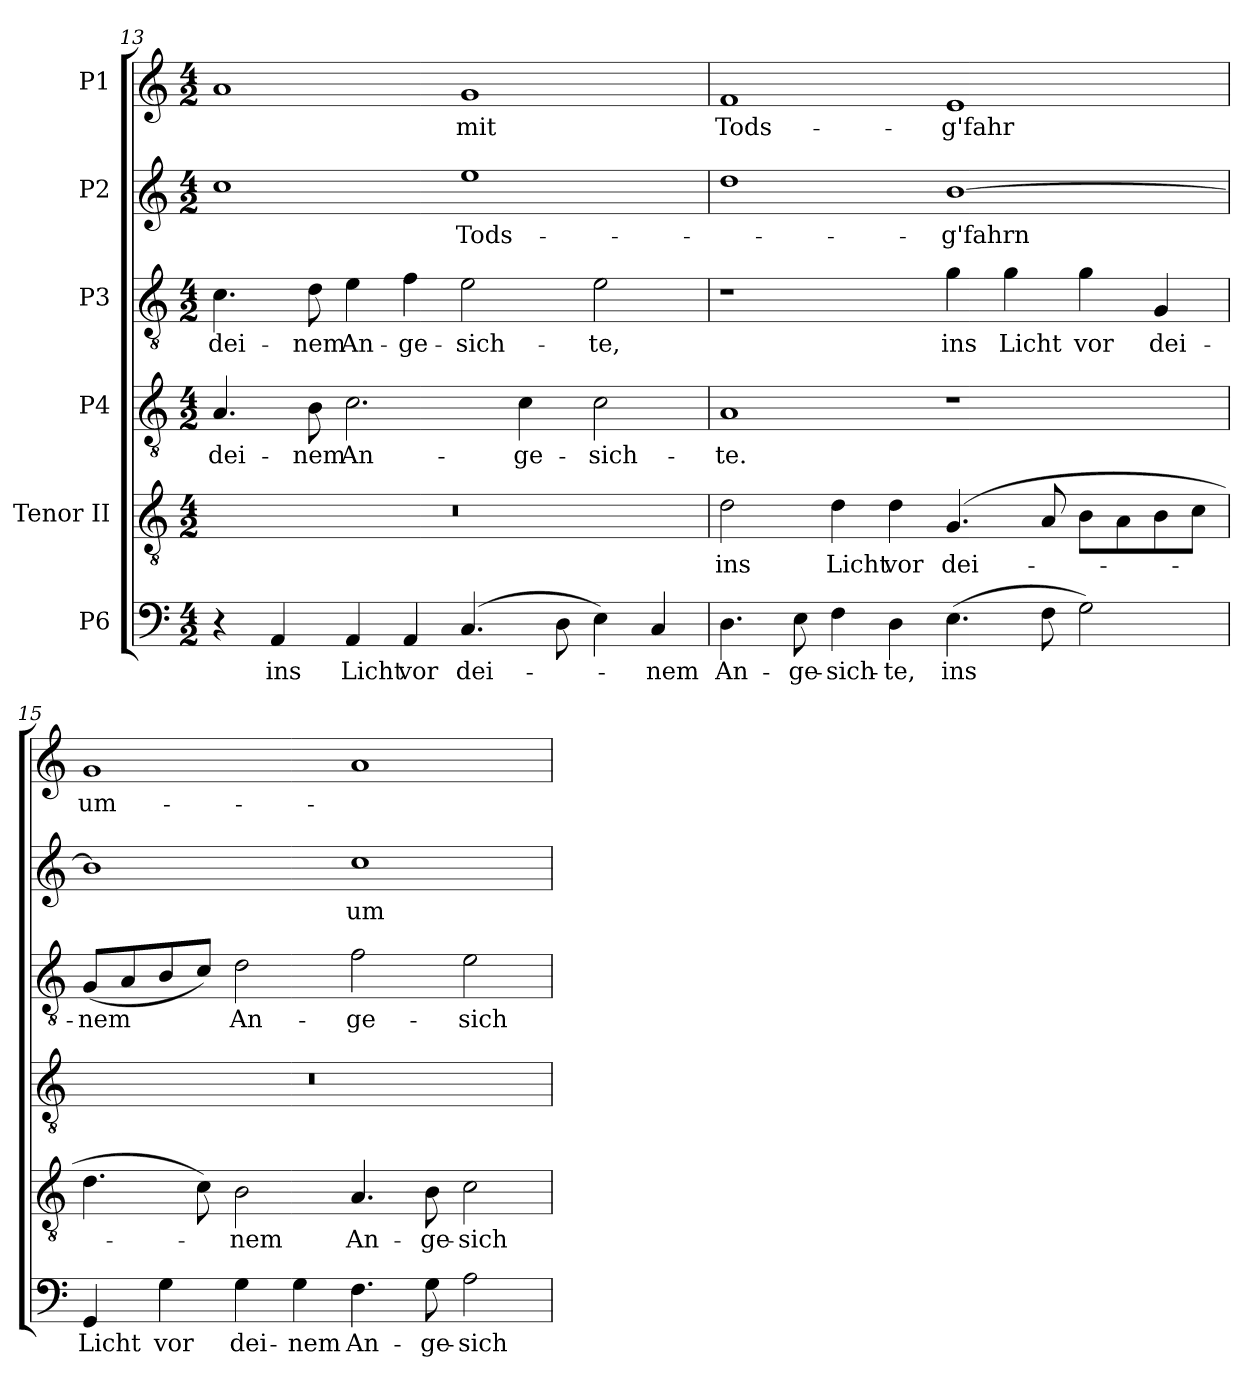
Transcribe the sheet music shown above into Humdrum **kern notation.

**kern	**text	**kern	**text	**kern	**text	**kern	**text	**kern	**text	**kern	**text
*part6	*part6	*part5	*part5	*part4	*part4	*part3	*part3	*part2	*part2	*part1	*part1
*staff6	*staff6	*staff5	*staff5	*staff4	*staff4	*staff3	*staff3	*staff2	*staff2	*staff1	*staff1
*I"P6	*	*I"Tenor II	*	*I"P4	*	*I"P3	*	*I"P2	*	*I"P1	*
*clefF4	*	*clefGv2	*	*clefGv2	*	*clefGv2	*	*clefG2	*	*clefG2	*
*	*	*ITrd7c12	*	*ITrd7c12	*	*ITrd7c12	*	*	*	*	*
*k[]	*	*k[]	*	*k[]	*	*k[]	*	*k[]	*	*k[]	*
*C:	*	*C:	*	*C:	*	*C:	*	*C:	*	*C:	*
*M4/2	*	*M4/2	*	*M4/2	*	*M4/2	*	*M4/2	*	*M4/2	*
=13	=13	=13	=13	=13	=13	=13	=13	=13	=13	=13	=13
!	!	!LO:N:vis=1	!	!	!	!	!	!	!	!	!
!	!	!	!	!	!LO:LY:b:color=#000000	!	!	!	!	!	!
!	!	!	!	!	!	!	!LO:LY:b:color=#000000	!	!	!	!
4r	.	0r	.	4.AAi/	dei-	4.Ci\	dei-	1cci	.	1ai	.
!	!LO:LY:b:color=#000000	!	!	!	!	!	!	!	!	!	!
4AAi/	ins	.	.	.	.	.	.	.	.	.	.
!	!	!	!	!	!LO:LY:b:color=#000000	!	!	!	!	!	!
!	!	!	!	!	!	!	!LO:LY:b:color=#000000	!	!	!	!
.	.	.	.	8BBi\	-nem	8Di\	-nem	.	.	.	.
!	!LO:LY:b:color=#000000	!	!	!	!	!	!	!	!	!	!
!	!	!	!	!	!LO:LY:b:color=#000000	!	!	!	!	!	!
!	!	!	!	!	!	!	!LO:LY:b:color=#000000	!	!	!	!
4AAi/	Licht	.	.	2.Ci\	An-	4Ei\	An-	.	.	.	.
!	!LO:LY:b:color=#000000	!	!	!	!	!	!	!	!	!	!
!	!	!	!	!	!	!	!LO:LY:b:color=#000000	!	!	!	!
4AAi/	vor	.	.	.	.	4Fi\	-ge-	.	.	.	.
!	!LO:LY:b:color=#000000	!	!	!	!	!	!	!	!	!	!
!	!	!	!	!	!	!	!LO:LY:b:color=#000000	!	!	!	!
!	!	!	!	!	!	!	!	!	!LO:LY:b:color=#000000	!	!
!	!	!	!	!	!	!	!	!	!	!	!LO:LY:b:color=#000000
(4.Ci/	dei-	.	.	.	.	2Ei\	-sich-	1eei	Tods-	1gi	mit
!	!	!	!	!	!LO:LY:b:color=#000000	!	!	!	!	!	!
.	.	.	.	4Ci\	-ge-	.	.	.	.	.	.
8Di\	.	.	.	.	.	.	.	.	.	.	.
!	!	!	!	!	!LO:LY:b:color=#000000	!	!	!	!	!	!
!	!	!	!	!	!	!	!LO:LY:b:color=#000000	!	!	!	!
4Ei\)	.	.	.	2Ci\	-sich-	2Ei\	-te,	.	.	.	.
!	!LO:LY:b:color=#000000	!	!	!	!	!	!	!	!	!	!
4Ci/	-nem	.	.	.	.	.	.	.	.	.	.
!!LO:PB:g=z
=14	=14	=14	=14	=14	=14	=14	=14	=14	=14	=14	=14
!	!LO:LY:b:color=#000000	!	!	!	!	!	!	!	!	!	!
!	!	!	!LO:LY:b:color=#000000	!	!	!	!	!	!	!	!
!	!	!	!	!	!LO:LY:b:color=#000000	!	!	!	!	!	!
!	!	!	!	!	!	!	!	!	!	!	!LO:LY:b:color=#000000
4.Di\	An-	2Di\	ins	1AAi	-te.	1r	.	1ddi	.	1fi	Tods-
!	!LO:LY:b:color=#000000	!	!	!	!	!	!	!	!	!	!
8Ei\	-ge-	.	.	.	.	.	.	.	.	.	.
!	!LO:LY:b:color=#000000	!	!	!	!	!	!	!	!	!	!
!	!	!	!LO:LY:b:color=#000000	!	!	!	!	!	!	!	!
4Fi\	-sich-	4Di\	Licht	.	.	.	.	.	.	.	.
!	!LO:LY:b:color=#000000	!	!	!	!	!	!	!	!	!	!
!	!	!	!LO:LY:b:color=#000000	!	!	!	!	!	!	!	!
4Di\	-te,	4Di\	vor	.	.	.	.	.	.	.	.
!	!LO:LY:b:color=#000000	!	!	!	!	!	!	!	!	!	!
!	!	!	!LO:LY:b:color=#000000	!	!	!	!	!	!	!	!
!	!	!	!	!	!	!	!LO:LY:b:color=#000000	!	!	!	!
!	!	!	!	!	!	!	!	!	!LO:LY:b:color=#000000	!	!
!	!	!	!	!	!	!	!	!	!	!	!LO:LY:b:color=#000000
(4.Ei\	ins	(4.GGi/	dei-	1r	.	4Gi\	ins	[1bi	-g'fahrn	1ei	-g'fahr
!	!	!	!	!	!	!	!LO:LY:b:color=#000000	!	!	!	!
.	.	.	.	.	.	4Gi\	Licht	.	.	.	.
8Fi\	.	8AAi/	.	.	.	.	.	.	.	.	.
!	!	!	!	!	!	!	!LO:LY:b:color=#000000	!	!	!	!
2Gi\)	.	8BBi\L	.	.	.	4Gi\	vor	.	.	.	.
.	.	8AAi\	.	.	.	.	.	.	.	.	.
!	!	!	!	!	!	!	!LO:LY:b:color=#000000	!	!	!	!
.	.	8BBi\	.	.	.	4GGi/	dei-	.	.	.	.
.	.	8Ci\J	.	.	.	.	.	.	.	.	.
=15	=15	=15	=15	=15	=15	=15	=15	=15	=15	=15	=15
!	!LO:LY:b:color=#000000	!	!	!LO:N:vis=1	!	!	!	!	!	!	!
!	!	!	!	!	!	!	!LO:LY:b:color=#000000	!	!	!	!
!	!	!	!	!	!	!	!	!	!	!	!LO:LY:b:color=#000000
4GGi/	Licht	4.Di\	.	0r	.	(8GGi/L	-nem	1bi]	.	1gi	um-
.	.	.	.	.	.	8AAi/	.	.	.	.	.
!	!LO:LY:b:color=#000000	!	!	!	!	!	!	!	!	!	!
4Gi\	vor	.	.	.	.	8BBi/	.	.	.	.	.
.	.	8Ci\)	.	.	.	8Ci/J)	.	.	.	.	.
!	!LO:LY:b:color=#000000	!	!	!	!	!	!	!	!	!	!
!	!	!	!LO:LY:b:color=#000000	!	!	!	!	!	!	!	!
!	!	!	!	!	!	!	!LO:LY:b:color=#000000	!	!	!	!
4Gi\	dei-	2BBi\	-nem	.	.	2Di\	An-	.	.	.	.
!	!LO:LY:b:color=#000000	!	!	!	!	!	!	!	!	!	!
4Gi\	-nem	.	.	.	.	.	.	.	.	.	.
!	!LO:LY:b:color=#000000	!	!	!	!	!	!	!	!	!	!
!	!	!	!LO:LY:b:color=#000000	!	!	!	!	!	!	!	!
!	!	!	!	!	!	!	!LO:LY:b:color=#000000	!	!	!	!
!	!	!	!	!	!	!	!	!	!LO:LY:b:color=#000000	!	!
4.Fi\	An-	4.AAi/	An-	.	.	2Fi\	-ge-	1cci	um-	1ai	.
!	!LO:LY:b:color=#000000	!	!	!	!	!	!	!	!	!	!
!	!	!	!LO:LY:b:color=#000000	!	!	!	!	!	!	!	!
8Gi\	-ge-	8BBi\	-ge-	.	.	.	.	.	.	.	.
!	!LO:LY:b:color=#000000	!	!	!	!	!	!	!	!	!	!
!	!	!	!LO:LY:b:color=#000000	!	!	!	!	!	!	!	!
!	!	!	!	!	!	!	!LO:LY:b:color=#000000	!	!	!	!
2Ai\	-sich-	2Ci\	-sich-	.	.	2Ei\	-sich-	.	.	.	.
=	=	=	=	=	=	=	=	=	=	=	=
*-	*-	*-	*-	*-	*-	*-	*-	*-	*-	*-	*-
